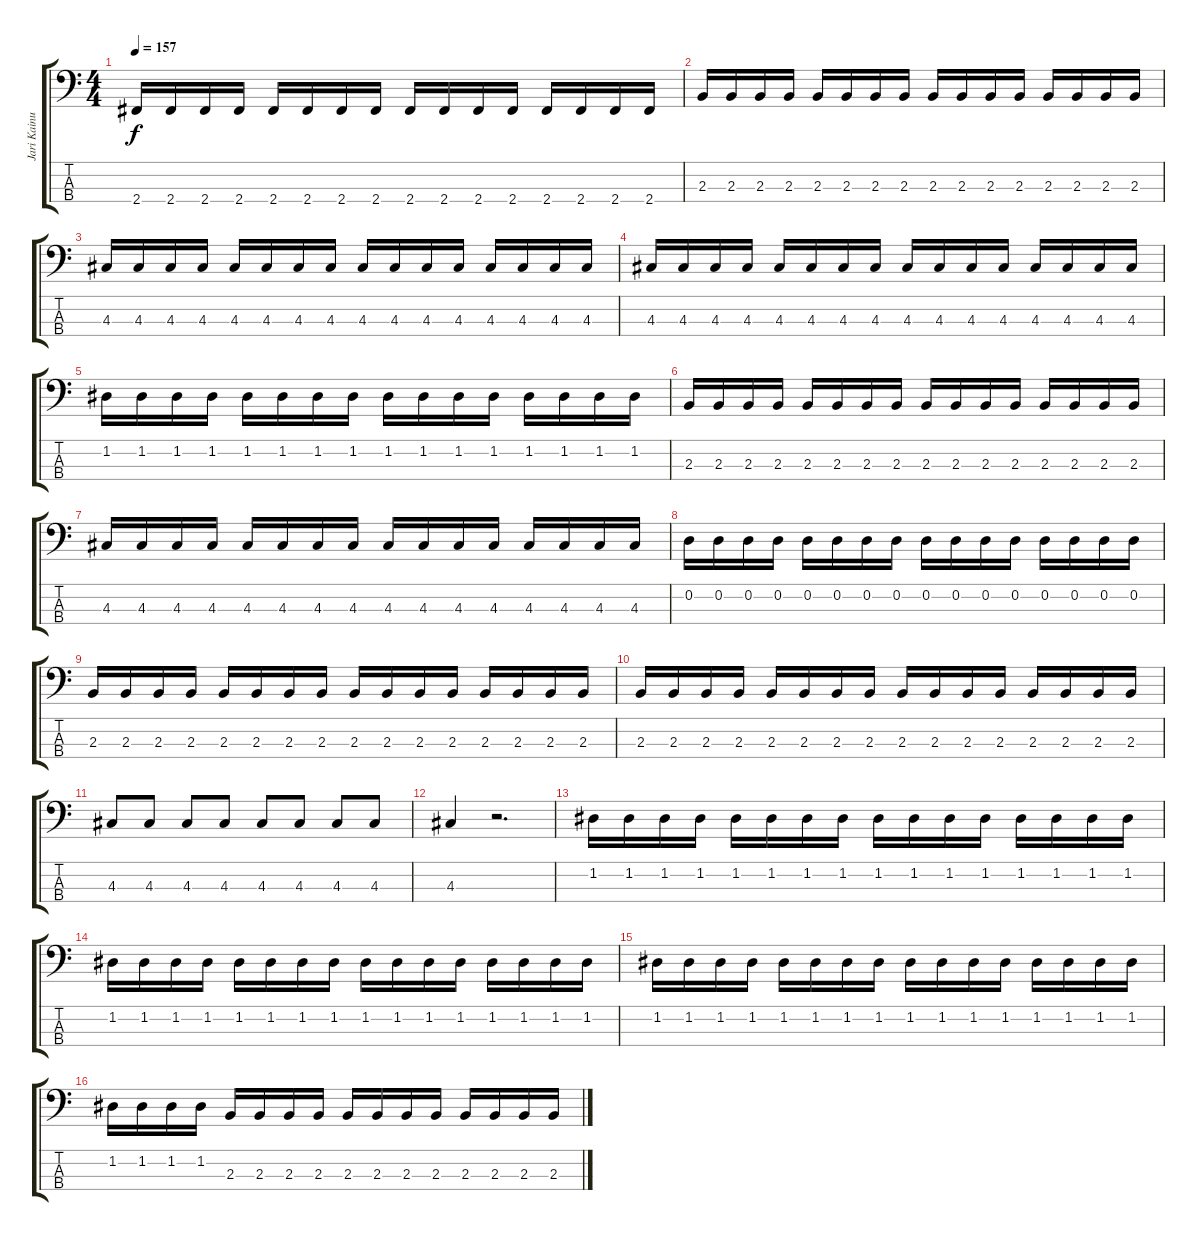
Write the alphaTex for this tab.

\track ("Jari Kainulainen" "Jari Kainu") {instrument electricbassfinger}
\staff {score tabs}
\tuning (G2 D2 A1 E1) {hide}
\ts (4 4)
\tempo 157
\clef f4
\ks c
2.4.16{dy f} 2.4.16 2.4.16 2.4.16 2.4.16 2.4.16 2.4.16 2.4.16 2.4.16 2.4.16 2.4.16 2.4.16 2.4.16 2.4.16 2.4.16 2.4.16 |
2.3.16 2.3.16 2.3.16 2.3.16 2.3.16 2.3.16 2.3.16 2.3.16 2.3.16 2.3.16 2.3.16 2.3.16 2.3.16 2.3.16 2.3.16 2.3.16 |
4.3.16 4.3.16 4.3.16 4.3.16 4.3.16 4.3.16 4.3.16 4.3.16 4.3.16 4.3.16 4.3.16 4.3.16 4.3.16 4.3.16 4.3.16 4.3.16 |
4.3.16 4.3.16 4.3.16 4.3.16 4.3.16 4.3.16 4.3.16 4.3.16 4.3.16 4.3.16 4.3.16 4.3.16 4.3.16 4.3.16 4.3.16 4.3.16 |
1.2.16 1.2.16 1.2.16 1.2.16 1.2.16 1.2.16 1.2.16 1.2.16 1.2.16 1.2.16 1.2.16 1.2.16 1.2.16 1.2.16 1.2.16 1.2.16 |
2.3.16 2.3.16 2.3.16 2.3.16 2.3.16 2.3.16 2.3.16 2.3.16 2.3.16 2.3.16 2.3.16 2.3.16 2.3.16 2.3.16 2.3.16 2.3.16 |
4.3.16 4.3.16 4.3.16 4.3.16 4.3.16 4.3.16 4.3.16 4.3.16 4.3.16 4.3.16 4.3.16 4.3.16 4.3.16 4.3.16 4.3.16 4.3.16 |
0.2.16 0.2.16 0.2.16 0.2.16 0.2.16 0.2.16 0.2.16 0.2.16 0.2.16 0.2.16 0.2.16 0.2.16 0.2.16 0.2.16 0.2.16 0.2.16 |
2.3.16 2.3.16 2.3.16 2.3.16 2.3.16 2.3.16 2.3.16 2.3.16 2.3.16 2.3.16 2.3.16 2.3.16 2.3.16 2.3.16 2.3.16 2.3.16 |
2.3.16 2.3.16 2.3.16 2.3.16 2.3.16 2.3.16 2.3.16 2.3.16 2.3.16 2.3.16 2.3.16 2.3.16 2.3.16 2.3.16 2.3.16 2.3.16 |
4.3.8 4.3.8 4.3.8 4.3.8 4.3.8 4.3.8 4.3.8 4.3.8 |
4.3.4 r.2{d} |
1.2.16 1.2.16 1.2.16 1.2.16 1.2.16 1.2.16 1.2.16 1.2.16 1.2.16 1.2.16 1.2.16 1.2.16 1.2.16 1.2.16 1.2.16 1.2.16 |
1.2.16 1.2.16 1.2.16 1.2.16 1.2.16 1.2.16 1.2.16 1.2.16 1.2.16 1.2.16 1.2.16 1.2.16 1.2.16 1.2.16 1.2.16 1.2.16 |
1.2.16 1.2.16 1.2.16 1.2.16 1.2.16 1.2.16 1.2.16 1.2.16 1.2.16 1.2.16 1.2.16 1.2.16 1.2.16 1.2.16 1.2.16 1.2.16 |
1.2.16 1.2.16 1.2.16 1.2.16 2.3.16 2.3.16 2.3.16 2.3.16 2.3.16 2.3.16 2.3.16 2.3.16 2.3.16 2.3.16 2.3.16 2.3.16
